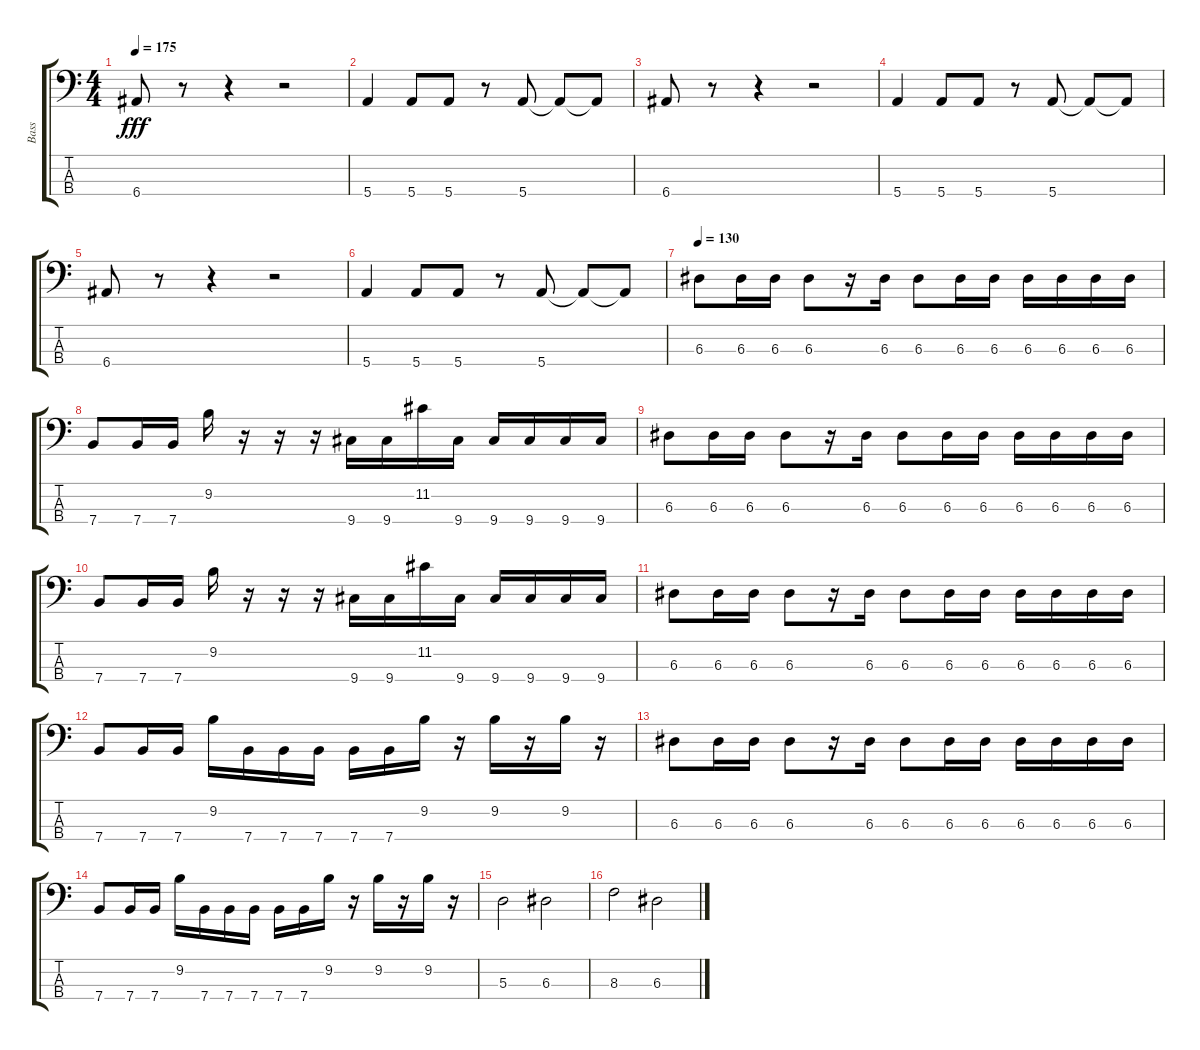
\track ("Bass" "Bass") {instrument electricbassfinger}
\staff {score tabs}
\tuning (G2 D2 A1 E1) {hide}
\ts (4 4)
\tempo 175
\clef f4
\ks c
6.4.8{dy fff} r.8 r.4 r.2 |
5.4.4 5.4.8 5.4.8 r.8 5.4.8 5.4{t}.8 5.4{t}.8 |
6.4.8 r.8 r.4 r.2 |
5.4.4 5.4.8 5.4.8 r.8 5.4.8 5.4{t}.8 5.4{t}.8 |
6.4.8 r.8 r.4 r.2 |
5.4.4 5.4.8 5.4.8 r.8 5.4.8 5.4{t}.8 5.4{t}.8 |
\tempo 130
6.3.8 6.3.16 6.3.16 6.3.8 r.16 6.3.16 6.3.8 6.3.16 6.3.16 6.3.16 6.3.16 6.3.16 6.3.16 |
7.4.8 7.4.16 7.4.16 9.2.16 r.16 r.16 r.16 9.4.16 9.4.16 11.2.16 9.4.16 9.4.16 9.4.16 9.4.16 9.4.16 |
6.3.8 6.3.16 6.3.16 6.3.8 r.16 6.3.16 6.3.8 6.3.16 6.3.16 6.3.16 6.3.16 6.3.16 6.3.16 |
7.4.8 7.4.16 7.4.16 9.2.16 r.16 r.16 r.16 9.4.16 9.4.16 11.2.16 9.4.16 9.4.16 9.4.16 9.4.16 9.4.16 |
6.3.8 6.3.16 6.3.16 6.3.8 r.16 6.3.16 6.3.8 6.3.16 6.3.16 6.3.16 6.3.16 6.3.16 6.3.16 |
7.4.8 7.4.16 7.4.16 9.2.16 7.4.16 7.4.16 7.4.16 7.4.16 7.4.16 9.2.16 r.16 9.2.16 r.16 9.2.16 r.16 |
6.3.8 6.3.16 6.3.16 6.3.8 r.16 6.3.16 6.3.8 6.3.16 6.3.16 6.3.16 6.3.16 6.3.16 6.3.16 |
7.4.8 7.4.16 7.4.16 9.2.16 7.4.16 7.4.16 7.4.16 7.4.16 7.4.16 9.2.16 r.16 9.2.16 r.16 9.2.16 r.16 |
5.3.2 6.3.2 |
8.3.2 6.3.2
